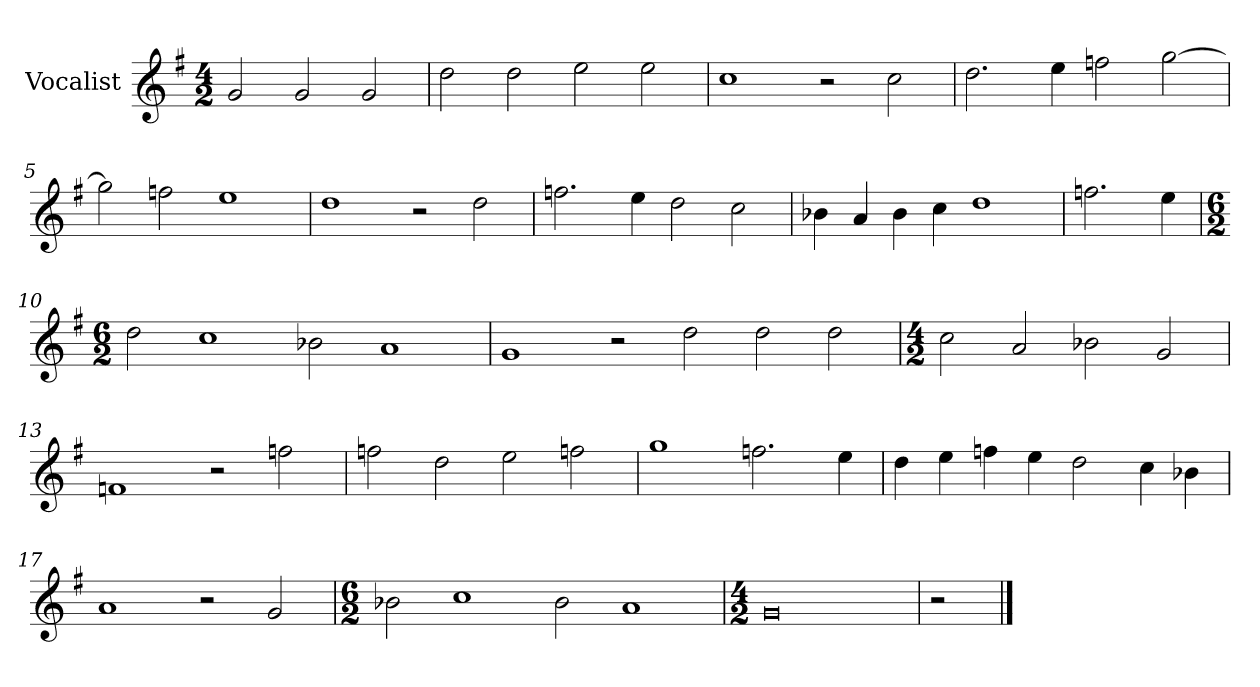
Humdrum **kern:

**kern
*part1
*staff1
*I"Vocalist
*k[f#]
*G:
*M4/2
=1
2g
2g
2g
=2
2dd
2dd
2ee
2ee
=3
1cc
2r
2cc
=4
2.dd
4ee
2ffn
[2gg
=5
2gg]
2ffn
1ee
=6
1dd
2r
2dd
=7
2.ffn
4ee
2dd
2cc
=8
4b-X
4a
4b-
4cc
1dd
=9
2.ffn
4ee
=10
*M6/2
2dd
1cc
2b-X
1a
=11
1g
2r
2dd
2dd
2dd
=12
*M4/2
2cc
2a
2b-X
2g
=13
1fn
2r
2ffn
=14
2ffn
2dd
2ee
2ffn
=15
1gg
2.ffn
4ee
=16
4dd
4ee
4ffn
4ee
2dd
4cc
4b-X
=17
1a
2r
2g
=18
*M6/2
2b-X
1cc
2b-
1a
=19
*M4/2
0g
=20
2r
==
*-
